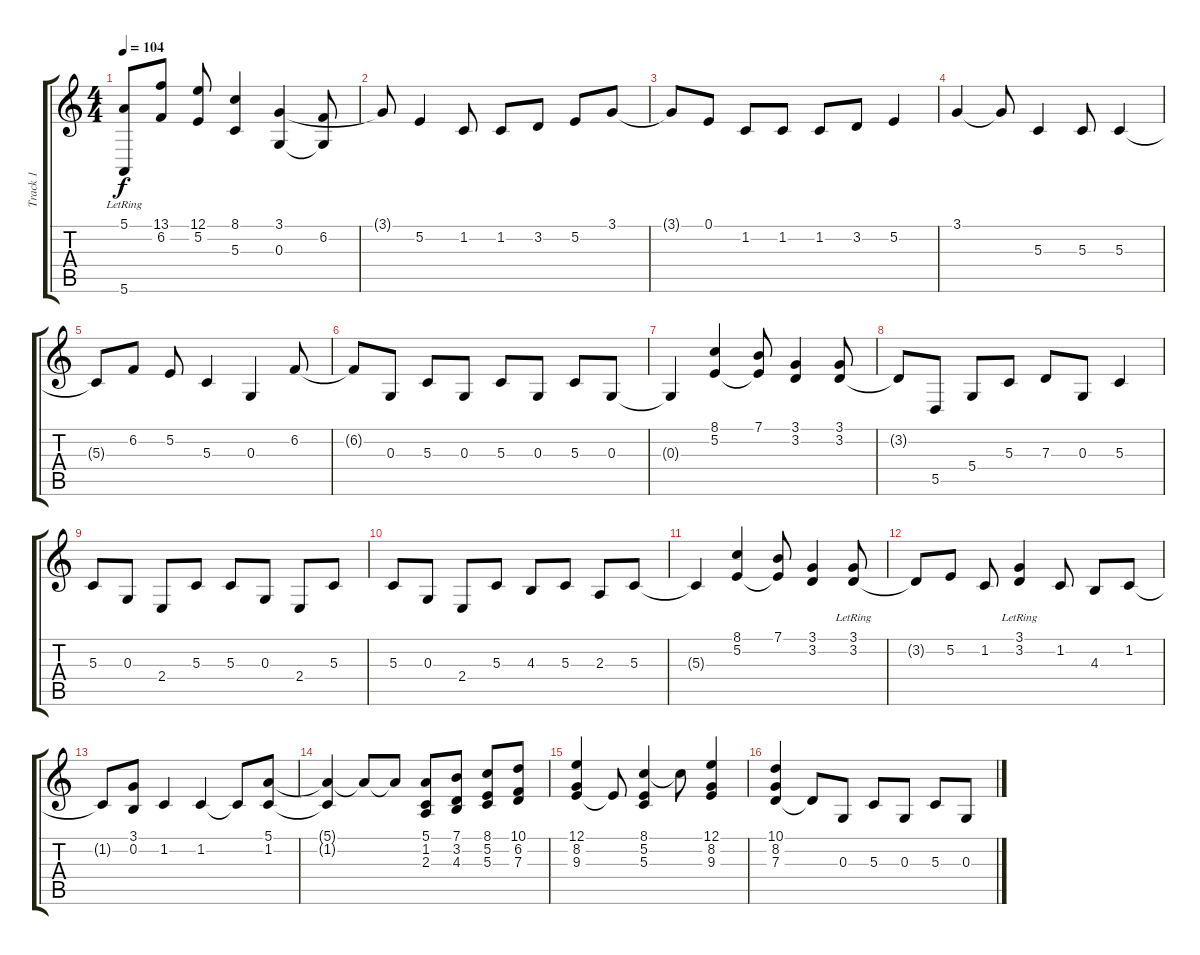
\track ("Track 1" "Track 1") {instrument acousticgrandpiano}
\staff {score tabs}
\tuning (E4 B3 G3 D3 A2 E2) {hide}
\ts (4 4)
\tempo 104
\clef g2
\ks c
(5.1 5.6{lr}).8{dy f} (13.1 6.2).8 (12.1 5.2).8 (8.1 5.3).4 (3.1 0.3).4 (6.2 0.3{t}).8 |
3.1{t}.8 5.2.4 1.2.8 1.2.8 3.2.8 5.2.8 3.1.8 |
3.1{t}.8 0.1.8 1.2.8 1.2.8 1.2.8 3.2.8 5.2.4 |
3.1.4 3.1{t}.8 5.3.4 5.3.8 5.3.4 |
5.3{t}.8 6.2.8 5.2.8 5.3.4 0.3.4 6.2.8 |
6.2{t}.8 0.3.8 5.3.8 0.3.8 5.3.8 0.3.8 5.3.8 0.3.8 |
0.3{t}.4 (8.1 5.2).4 (7.1 5.2{t}).8 (3.1 3.2).4 (3.1 3.2).8 |
3.2{t}.8 5.5.8 5.4.8 5.3.8 7.3.8 0.3.8 5.3.4 |
5.3.8 0.3.8 2.4.8 5.3.8 5.3.8 0.3.8 2.4.8 5.3.8 |
5.3.8 0.3.8 2.4.8 5.3.8 4.3.8 5.3.8 2.3.8 5.3.8 |
5.3{t}.4 (8.1 5.2).4 (7.1 5.2{t}).8 (3.1 3.2).4 (3.1{lr} 3.2).8 |
3.2{t}.8 5.2.8 1.2.8 (3.1{lr} 3.2).4 1.2.8 4.3.8 1.2.8 |
1.2{t}.8 (3.1 0.2).8 1.2.4 1.2.4 1.2{t}.8 (5.1 1.2).8 |
(5.1{t} 1.2{t}).4 5.1{t}.8 5.1{t}.8 (5.1 1.2 2.3).8 (7.1 3.2 4.3).8 (8.1 5.2 5.3).8 (10.1 6.2 7.3).8 |
(12.1 8.2 9.3).4 9.3{t}.8 (8.1 5.2 5.3).4 8.1{t}.8 (12.1 8.2 9.3).4 |
(10.1 8.2 7.3).4 7.3{t}.8 0.3.8 5.3.8 0.3.8 5.3.8 0.3.8
